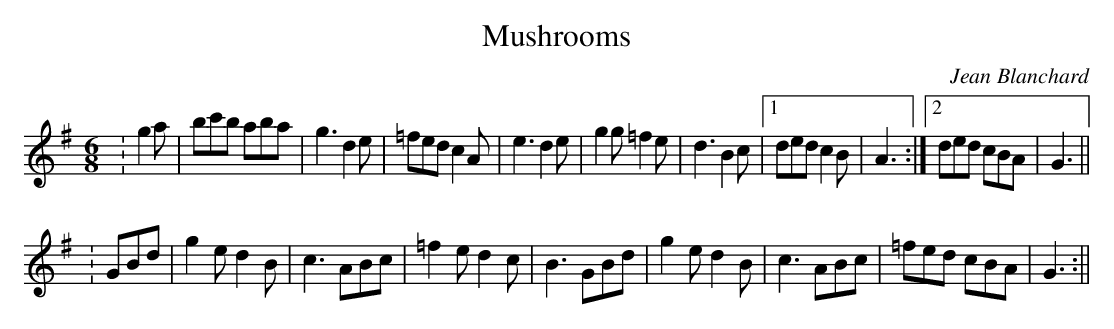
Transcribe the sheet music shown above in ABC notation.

X:1
T:Mushrooms
C:Jean Blanchard
L:1/8
M:6/8
K:G
:g2a|bc'b aba|g3 d2e|=fed c2A|e3 d2e|g2g=f2e|d3B2c|1dedc2B|A3:|2ded cBA|G3||
:GBd|g2ed2B|c3ABc|=f2ed2c|B3GBd|g2ed2B|c3ABc|=fed cBA|G3:||
